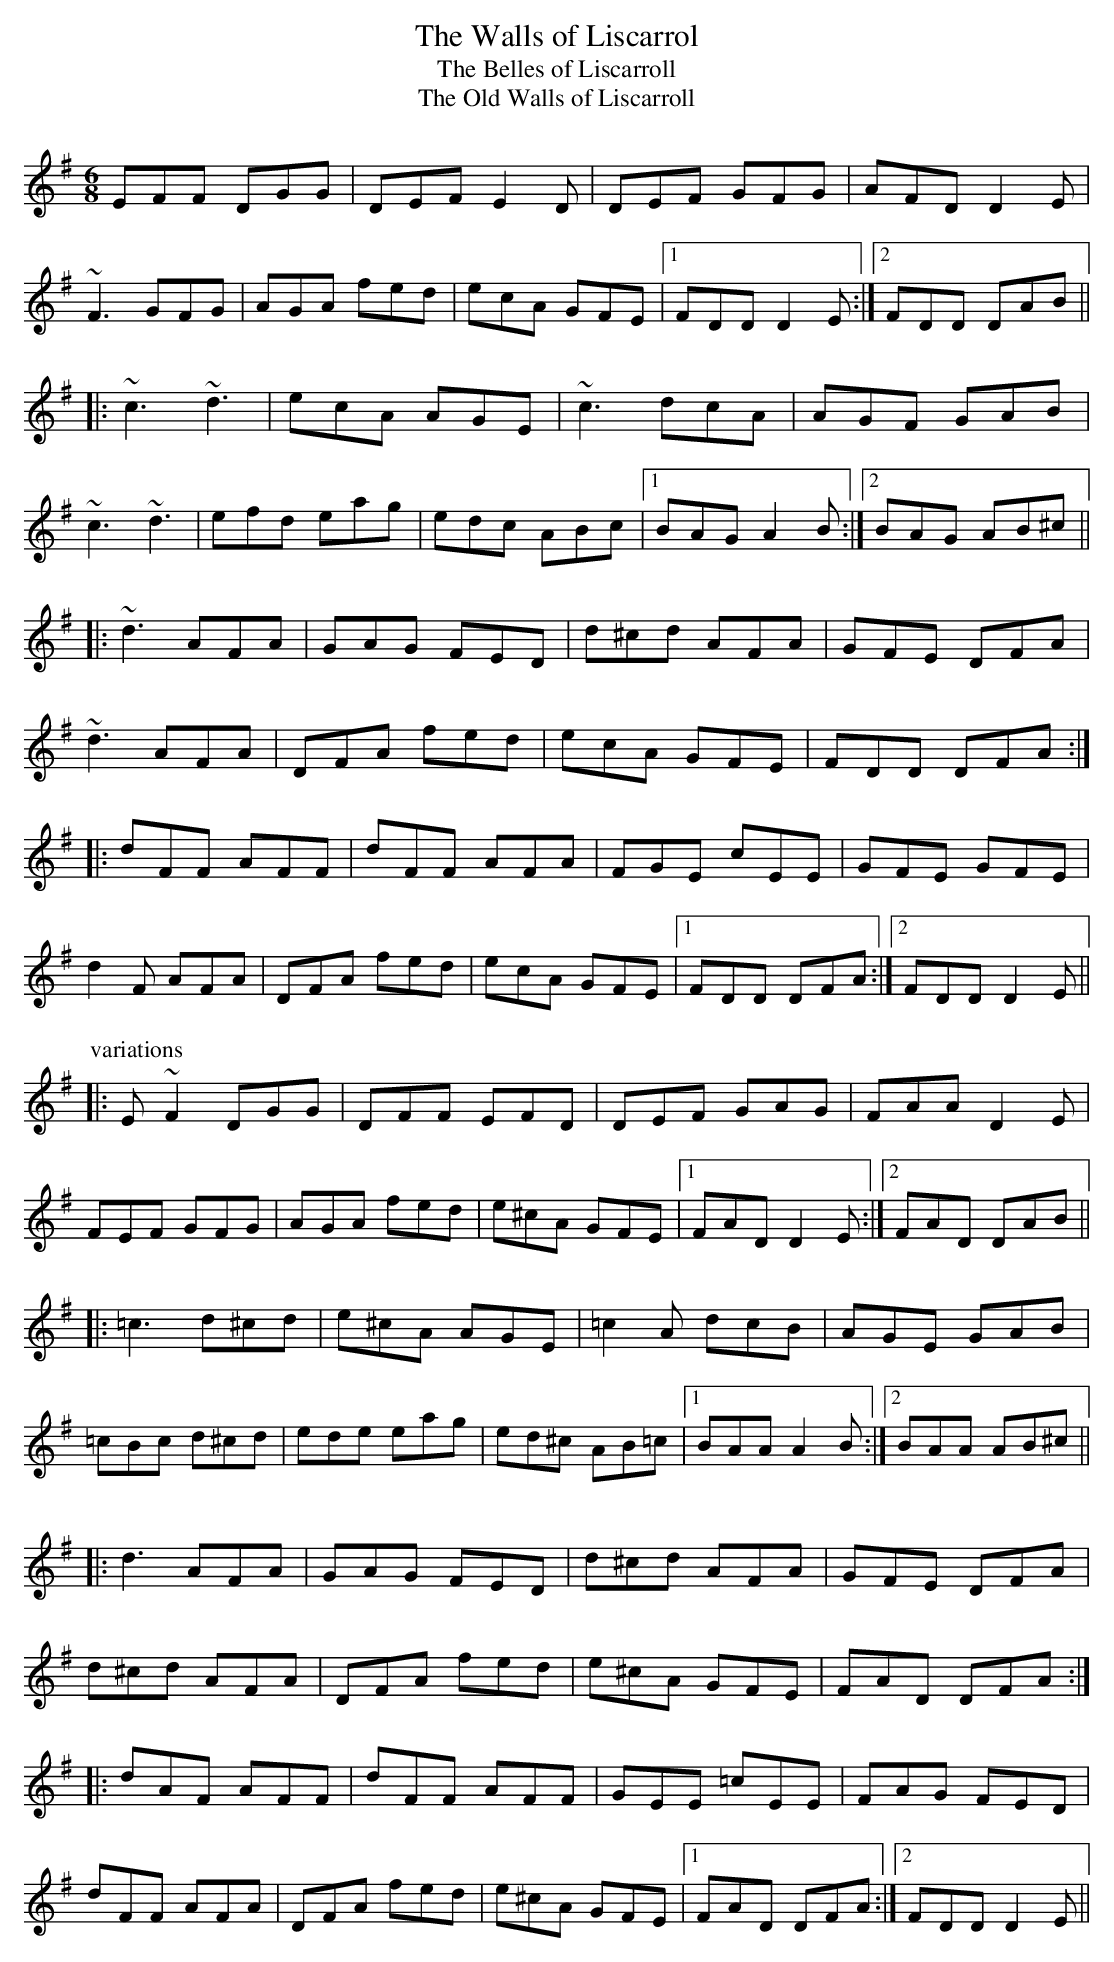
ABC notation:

X:1
T:Walls of Liscarrol, The
T:Belles of Liscarroll, The
T:Old Walls of Liscarroll, The
M:6/8
K:Dmix
EFF DGG | DEF E2D | DEF GFG | AFD D2E |
~F3 GFG | AGA fed | ecA GFE |1 FDD D2E :|2 FDD DAB ||
|: ~c3 ~d3 | ecA AGE | ~c3 dcA | AGF GAB |
~c3 ~d3 | efd eag | edc ABc |1 BAG A2B :|2 BAG AB^c ||
|: ~d3 AFA | GAG FED | d^cd AFA | GFE DFA |
~d3 AFA | DFA fed | ecA GFE | FDD DFA :|
|: dFF AFF | dFF AFA | FGE cEE | GFE GFE |
d2F AFA | DFA fed | ecA GFE |1 FDD DFA :|2 FDD D2E ||
P:variations
|: E~F2 DGG | DFF EFD | DEF GAG | FAA D2E |
FEF GFG | AGA fed | e^cA GFE |1 FAD D2E :|2 FAD DAB ||
|: =c3 d^cd | e^cA AGE | =c2A dcB | AGE GAB |
=cBc d^cd | ede eag | ed^c AB=c |1 BAA A2B :|2 BAA AB^c ||
|: d3 AFA | GAG FED | d^cd AFA | GFE DFA |
d^cd AFA | DFA fed | e^cA GFE | FAD DFA :|
|: dAF AFF | dFF AFF | GEE =cEE | FAG FED |
dFF AFA | DFA fed | e^cA GFE |1 FAD DFA :|2 FDD D2E ||
